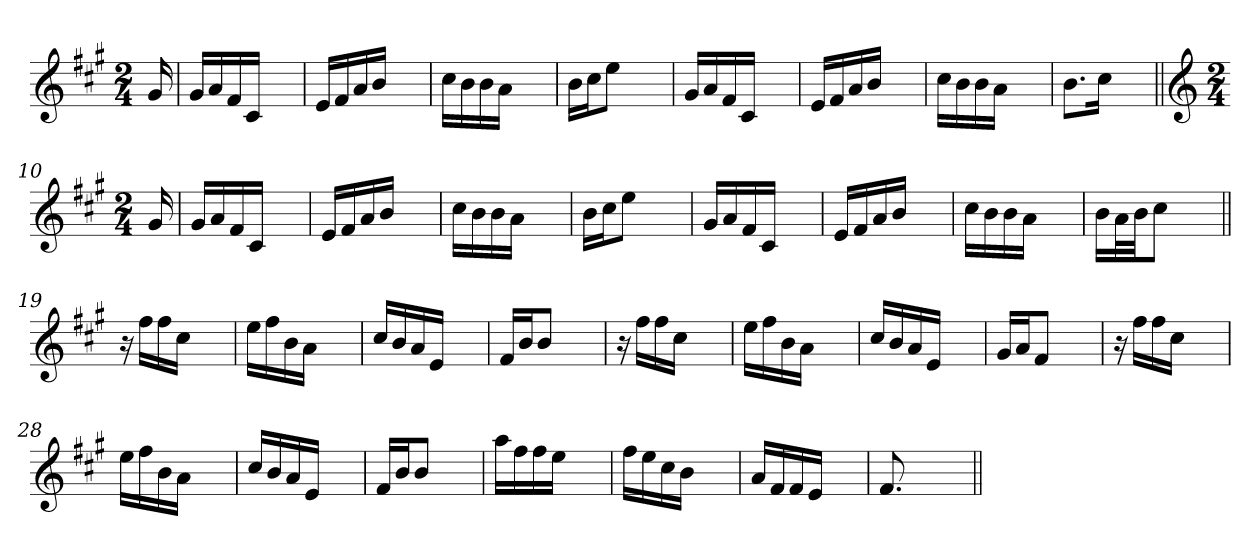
**kern
*part1
*staff1
*clefG2
*k[f#c#g#]
*A:
*M2/4
=1
16g#/
=2
16g#/LL
16a/
16f#/
16c#/JJ
4ryy
=3
16e/LL
16f#/
16a/
16b/JJ
4ryy
=4
16cc#\LL
16b\
16b\
16a\JJ
4ryy
=5
16b\LL
16cc#\J
8ee\J
4ryy
=6
16g#/LL
16a/
16f#/
16c#/JJ
4ryy
=7
16e/LL
16f#/
16a/
16b/JJ
4ryy
=8
16cc#\LL
16b\
16b\
16a\JJ
4ryy
!!LO:LB:g=z
=9
8.b\L
16cc#\Jk
4ryy
=10||
*clefG2
*M2/4
16g#/
=11
16g#/LL
16a/
16f#/
16c#/JJ
4ryy
=12
16e/LL
16f#/
16a/
16b/JJ
4ryy
=13
16cc#\LL
16b\
16b\
16a\JJ
4ryy
=14
16b\LL
16cc#\J
8ee\J
4ryy
=15
16g#/LL
16a/
16f#/
16c#/JJ
4ryy
=16
16e/LL
16f#/
16a/
16b/JJ
4ryy
!!LO:LB:g=z
=17
16cc#\LL
16b\
16b\
16a\JJ
4ryy
=18
16b\LL
32a\L
32b\JJ
8cc#\J
4ryy
=19||
16r
16ff#\LL
16ff#\
16cc#\JJ
4ryy
=20
16ee\LL
16ff#\
16b\
16a\JJ
4ryy
=21
16cc#/LL
16b/
16a/
16e/JJ
4ryy
=22
16f#/LL
16b/J
8b/J
4ryy
=23
16r
16ff#\LL
16ff#\
16cc#\JJ
4ryy
=24
16ee\LL
16ff#\
16b\
16a\JJ
4ryy
!!LO:LB:g=z
=25
16cc#/LL
16b/
16a/
16e/JJ
4ryy
=26
16g#/LL
16a/J
8f#/J
4ryy
=27
16r
16ff#\LL
16ff#\
16cc#\JJ
4ryy
=28
16ee\LL
16ff#\
16b\
16a\JJ
4ryy
=29
16cc#/LL
16b/
16a/
16e/JJ
4ryy
=30
16f#/LL
16b/J
8b/J
4ryy
=31
16aa\LL
16ff#\
16ff#\
16ee\JJ
4ryy
=32
16ff#\LL
16ee\
16cc#\
16b\JJ
4ryy
!!LO:LB:g=z
=33
16a/LL
16f#/
16f#/
16e/JJ
4ryy
=34
8.f#/
4ryy
16ryy
=||
*-
